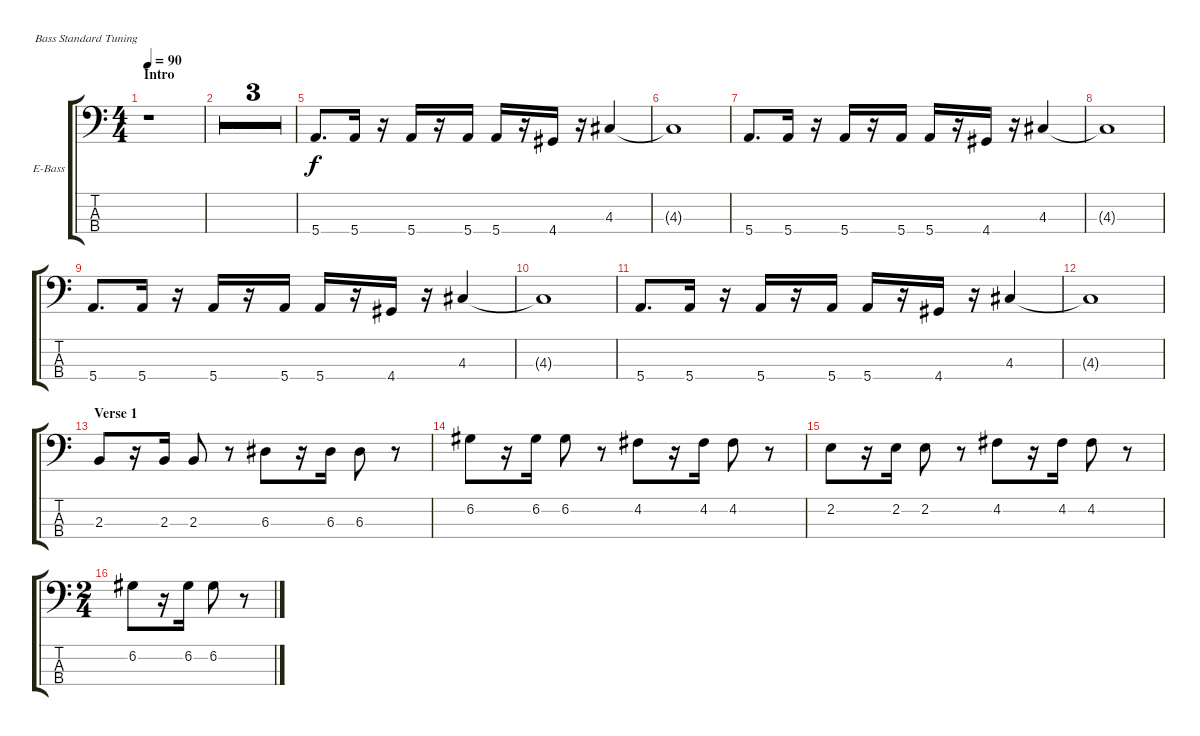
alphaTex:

\bracketExtendMode groupsimilarinstruments
\firstSystemTrackNameOrientation horizontal
\otherSystemsTrackNameOrientation horizontal
\track ("Bass" "E-Bass") {multiBarRest instrument electricbassfinger}
\staff {score tabs}
\tuning (G2 D2 A1 E1)
\ts (4 4)
\beaming (8 2 2 2 2)
\section ("" "Intro")
\tempo 90
\clef f4
\ks c
r.1{dy f instrument electricbassfinger} |
r.1 |
r.1 |
r.1 |
5.4.8{d} 5.4.16 r.16 5.4.16 r.16 5.4.16 5.4.16 r.16 4.4.16 r.16 4.3.4 |
4.3{t}.1 |
5.4.8{d} 5.4.16 r.16 5.4.16 r.16 5.4.16 5.4.16 r.16 4.4.16 r.16 4.3.4 |
4.3{t}.1 |
5.4.8{d} 5.4.16 r.16 5.4.16 r.16 5.4.16 5.4.16 r.16 4.4.16 r.16 4.3.4 |
4.3{t}.1 |
5.4.8{d} 5.4.16 r.16 5.4.16 r.16 5.4.16 5.4.16 r.16 4.4.16 r.16 4.3.4 |
4.3{t}.1 |
\section ("" "Verse 1")
2.3.8 r.16 2.3.16 2.3.8 r.8 6.3.8 r.16 6.3.16 6.3.8 r.8 |
6.2.8 r.16 6.2.16 6.2.8 r.8 4.2.8 r.16 4.2.16 4.2.8 r.8 |
2.2.8 r.16 2.2.16 2.2.8 r.8 4.2.8 r.16 4.2.16 4.2.8 r.8 |
\ts (2 4)
\beaming (8 2 2)
6.2.8 r.16 6.2.16 6.2.8 r.8
